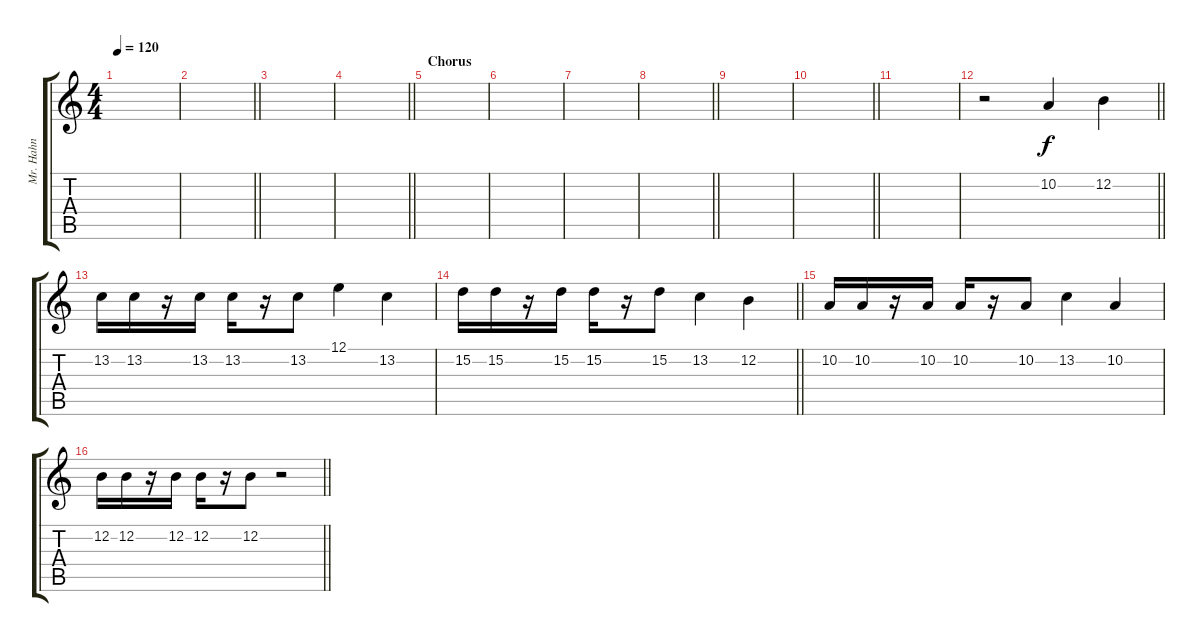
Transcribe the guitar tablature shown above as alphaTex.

\track ("Mr. Hahn" "Mr. Hahn") {instrument lead1square}
\staff {score tabs}
\tuning (E4 B3 G3 D3 A2 E2) {hide}
\ts (4 4)
\tempo 120
\clef g2
\ks c
|
\barLineRight lightlight
|
|
\barLineRight lightlight
|
\section ("" "Chorus")
|
|
|
\barLineRight lightlight
|
|
\barLineRight lightlight
|
|
\barLineRight lightlight
r.2 10.2.4 12.2.4 |
13.2.16 13.2.16 r.16 13.2.16 13.2.16 r.16 13.2.8 12.1.4 13.2.4 |
\barLineRight lightlight
15.2.16 15.2.16 r.16 15.2.16 15.2.16 r.16 15.2.8 13.2.4 12.2.4 |
10.2.16 10.2.16 r.16 10.2.16 10.2.16 r.16 10.2.8 13.2.4 10.2.4 |
\barLineRight lightlight
12.2.16 12.2.16 r.16 12.2.16 12.2.16 r.16 12.2.8 r.2
